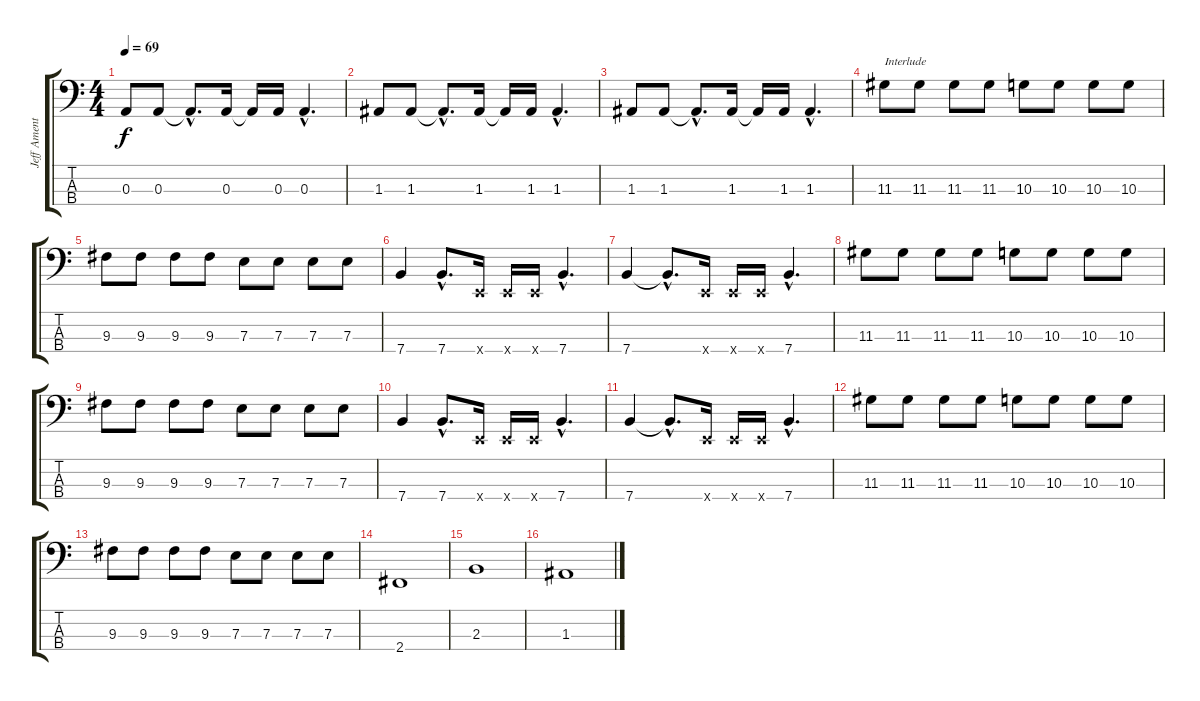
\track ("Jeff Ament" "Jeff Ament") {instrument electricbassfinger}
\staff {score tabs}
\tuning (G2 D2 A1 E1) {hide}
\ts (4 4)
\tempo 69
\clef f4
\ks c
0.3.8{dy f} 0.3.8 0.3{hac t}.8{d} 0.3.16 0.3{t}.16 0.3.16 0.3{hac}.4{d} |
1.3.8 1.3.8 1.3{hac t}.8{d} 1.3.16 1.3{t}.16 1.3.16 1.3{hac}.4{d} |
1.3.8 1.3.8 1.3{hac t}.8{d} 1.3.16 1.3{t}.16 1.3.16 1.3{hac}.4{d} |
11.3.8{txt "Interlude"} 11.3.8 11.3.8 11.3.8 10.3.8 10.3.8 10.3.8 10.3.8 |
9.3.8 9.3.8 9.3.8 9.3.8 7.3.8 7.3.8 7.3.8 7.3.8 |
7.4.4 7.4{hac}.8{d} 0.4{x}.16 0.4{x}.16 0.4{x}.16 7.4{hac}.4{d} |
7.4.4 7.4{hac t}.8{d} 0.4{x}.16 0.4{x}.16 0.4{x}.16 7.4{hac}.4{d} |
11.3.8 11.3.8 11.3.8 11.3.8 10.3.8 10.3.8 10.3.8 10.3.8 |
9.3.8 9.3.8 9.3.8 9.3.8 7.3.8 7.3.8 7.3.8 7.3.8 |
7.4.4 7.4{hac}.8{d} 0.4{x}.16 0.4{x}.16 0.4{x}.16 7.4{hac}.4{d} |
7.4.4 7.4{hac t}.8{d} 0.4{x}.16 0.4{x}.16 0.4{x}.16 7.4{hac}.4{d} |
11.3.8 11.3.8 11.3.8 11.3.8 10.3.8 10.3.8 10.3.8 10.3.8 |
9.3.8 9.3.8 9.3.8 9.3.8 7.3.8 7.3.8 7.3.8 7.3.8 |
2.4.1 |
2.3.1 |
1.3.1
